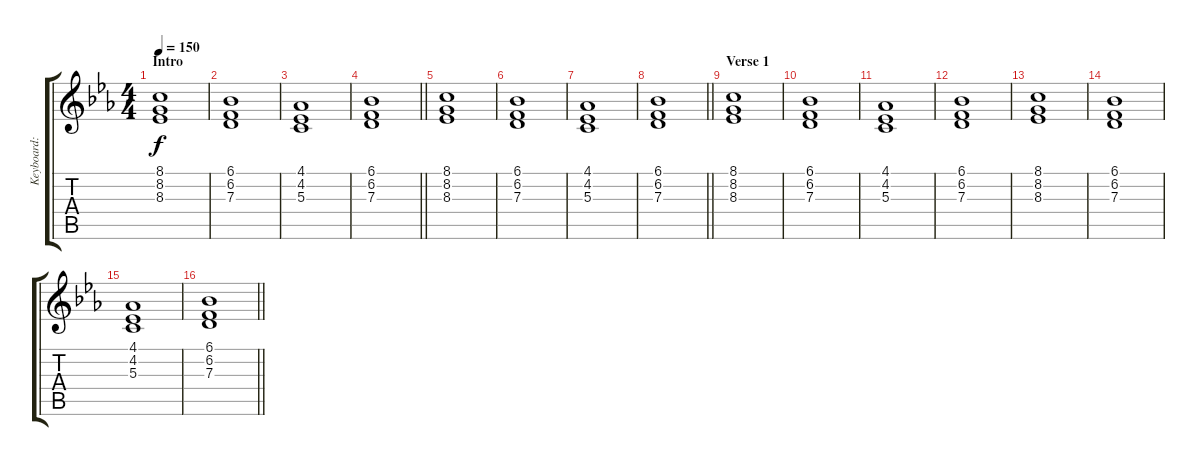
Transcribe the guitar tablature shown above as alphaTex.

\track ("Keyboard: Tommie Johansson" "Keyboard: ") {instrument stringensemble1}
\staff {score tabs}
\tuning (E4 B3 G3 D3 A2 E2) {hide}
\ts (4 4)
\section ("" "Intro")
\tempo 150
\clef g2
\ks cminor
(8.1 8.2 8.3).1{dy f instrument stringensemble1} |
(6.1 6.2 7.3).1 |
(4.1 4.2 5.3).1 |
\barLineRight lightlight
(6.1 6.2 7.3).1 |
(8.1 8.2 8.3).1 |
(6.1 6.2 7.3).1 |
(4.1 4.2 5.3).1 |
\barLineRight lightlight
(6.1 6.2 7.3).1 |
\section ("" "Verse 1")
(8.1 8.2 8.3).1 |
(6.1 6.2 7.3).1 |
(4.1 4.2 5.3).1 |
(6.1 6.2 7.3).1 |
(8.1 8.2 8.3).1 |
(6.1 6.2 7.3).1 |
(4.1 4.2 5.3).1 |
\barLineRight lightlight
(6.1 6.2 7.3).1
